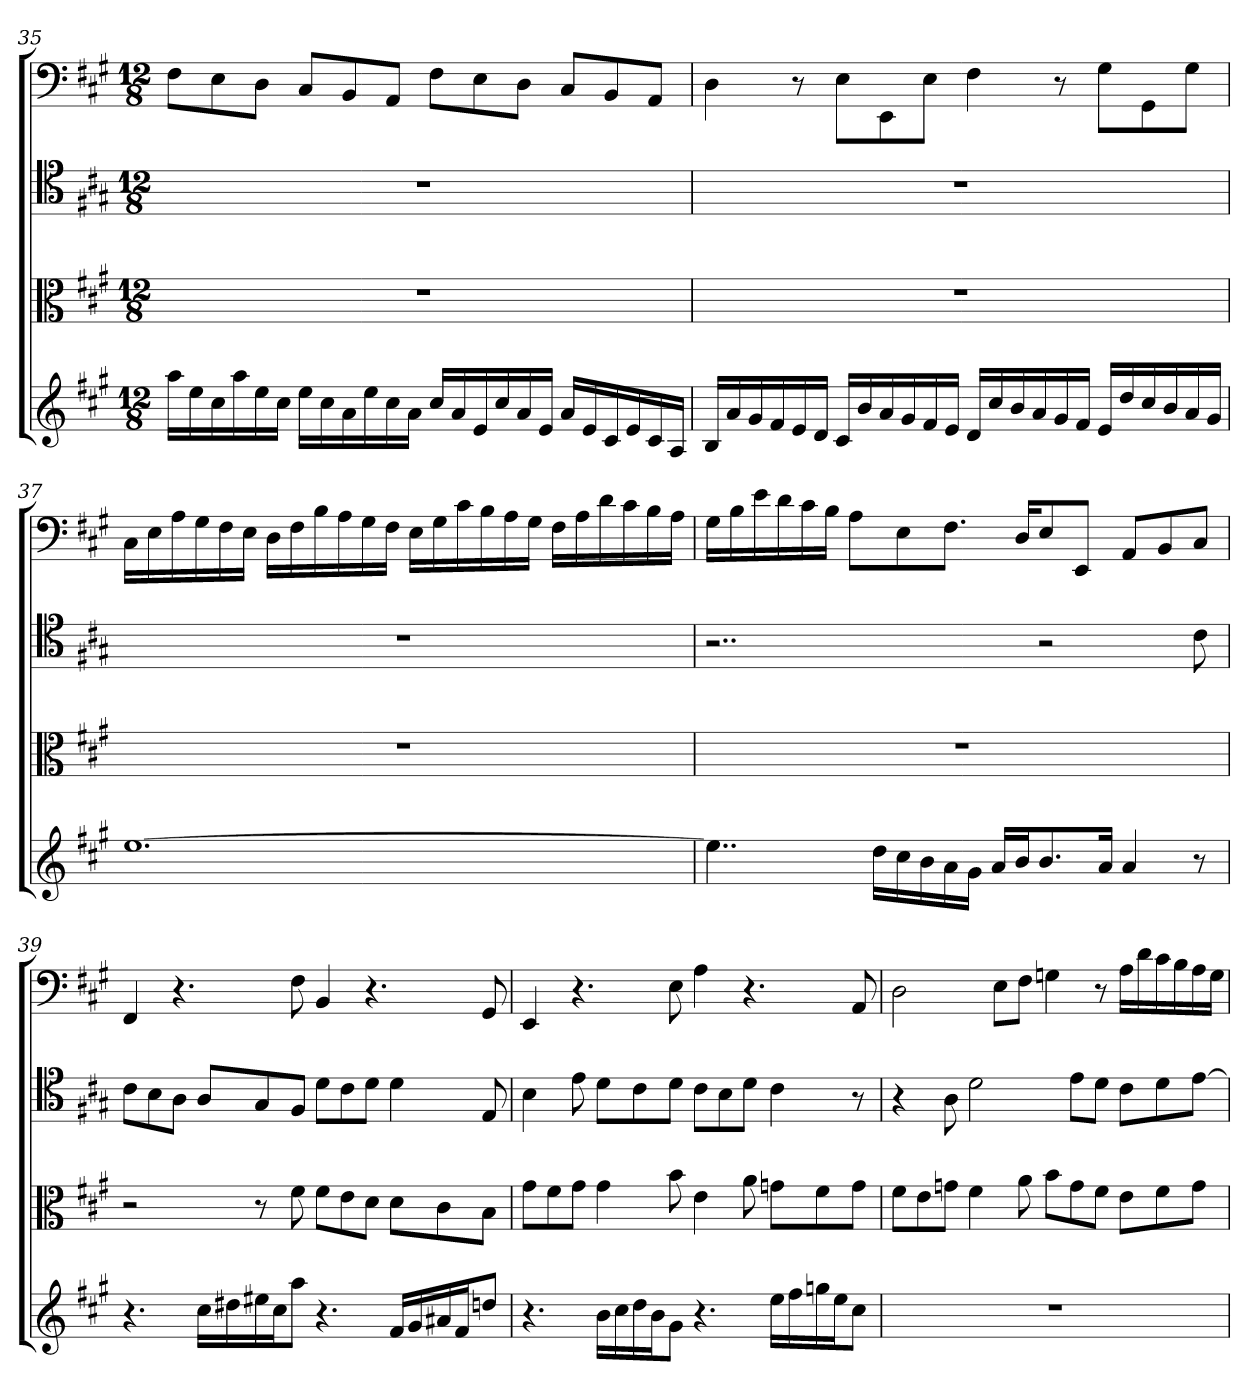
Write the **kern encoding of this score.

**kern	**kern	**kern	**kern
*part4	*part3	*part2	*part1
*staff4	*staff3	*staff2	*staff1
*	*clefC3	*clefC4	*clefF4
*k[f#c#g#]	*k[f#c#g#]	*k[f#c#g#]	*k[f#c#g#]
*A:	*A:	*A:	*A:
*M12/8	*M12/8	*M12/8	*M12/8
=35	=35	=35	=35
16aaLL	1.r	1.r	8F#\L
16ee	.	.	.
16cc#	.	.	8E\
16aa	.	.	.
16ee	.	.	8D\J
16cc#JJ	.	.	.
16eeLL	.	.	8C#/L
16cc#	.	.	.
16a	.	.	8BB/
16ee	.	.	.
16cc#	.	.	8AA/J
16aJJ	.	.	.
16cc#LL	.	.	8F#\L
16a	.	.	.
16e	.	.	8E\
16cc#	.	.	.
16a	.	.	8D\J
16eJJ	.	.	.
16aLL	.	.	8C#/L
16e	.	.	.
16c#	.	.	8BB/
16e	.	.	.
16c#	.	.	8AA/J
16AJJ	.	.	.
=36	=36	=36	=36
16BLL	1.r	1.r	4D
16a	.	.	.
16g#	.	.	.
16f#	.	.	.
16e	.	.	8r
16dJJ	.	.	.
16c#LL	.	.	8E\L
16b	.	.	.
16a	.	.	8EE\
16g#	.	.	.
16f#	.	.	8E\J
16eJJ	.	.	.
16dLL	.	.	4F#
16cc#	.	.	.
16b	.	.	.
16a	.	.	.
16g#	.	.	8r
16f#JJ	.	.	.
16eLL	.	.	8G#\L
16dd	.	.	.
16cc#	.	.	8GG#\
16b	.	.	.
16a	.	.	8G#\J
16g#JJ	.	.	.
=37	=37	=37	=37
[1.ee	1.r	1.r	16C#\LL
.	.	.	16E\
.	.	.	16A\
.	.	.	16G#\
.	.	.	16F#\
.	.	.	16E\JJ
.	.	.	16D\LL
.	.	.	16F#\
.	.	.	16B\
.	.	.	16A\
.	.	.	16G#\
.	.	.	16F#\JJ
.	.	.	16E\LL
.	.	.	16G#\
.	.	.	16c#\
.	.	.	16B\
.	.	.	16A\
.	.	.	16G#\JJ
.	.	.	16F#\LL
.	.	.	16A\
.	.	.	16d\
.	.	.	16c#\
.	.	.	16B\
.	.	.	16A\JJ
=38	=38	=38	=38
4..ee]	1.r	2..r	16G#\LL
.	.	.	16B\
.	.	.	16e\
.	.	.	16d\
.	.	.	16c#\
.	.	.	16B\JJ
.	.	.	8A\L
16ddLL	.	.	.
16cc#	.	.	8E\
16b	.	.	.
16a	.	.	8.F#\J
16g#JJ	.	.	.
16aLL	.	.	.
16bJ	.	.	16D/KL
8.b	.	2r	8E/
.	.	.	8EE/J
16aJk	.	.	.
4a	.	.	8AA/L
.	.	.	8BB/
8r	.	8c#	8C#/J
=39	=39	=39	=39
4.r	2r	8c#\L	4FF#
.	.	8B\	.
.	.	8A\J	4.r
16cc#LL	.	8A/L	.
16dd#X	.	.	.
16ee#X	8r	8G#/	.
16cc#J	.	.	.
8aaJ	8f#	8F#/J	8F#
4.r	8f#\L	8d\L	4BB
.	8e\	8c#\	.
.	8d\J	8d\J	4.r
16f#LL	8d\L	4d	.
16g#	.	.	.
16a#X	8c#\	.	.
16f#J	.	.	.
8ddnJ	8B\J	8E	8GG#
=40	=40	=40	=40
4.r	8g#\L	4B	4EE
.	8f#\	.	.
.	8g#\J	8e	4.r
16bLL	4g#	8d\L	.
16cc#	.	.	.
16dd	.	8c#\	.
16bJ	.	.	.
8g#J	8b	8d\J	8E
4.r	4e	8c#\L	4A
.	.	8B\	.
.	8a	8d\J	4.r
16eeLL	8gn\L	4c#	.
16ff#	.	.	.
16ggn	8f#\	.	.
16eeJ	.	.	.
8cc#J	8g\J	8r	8AA
=41	=41	=41	=41
1.r	8f#\L	4r	2D
.	8e\	.	.
.	8gn\J	8A	.
.	4f#	2d	.
.	.	.	8E\L
.	8a	.	8F#\J
.	8b\L	.	4Gn
.	8g\	8e\L	.
.	8f#\J	8d\J	8r
.	8e\L	8c#\L	16A\LL
.	.	.	16d\
.	8f#\	8d\	16c#\
.	.	.	16B\
.	8g\J	[8e\J	16A\
.	.	.	16G\JJ
=	=	=	=
*-	*-	*-	*-
